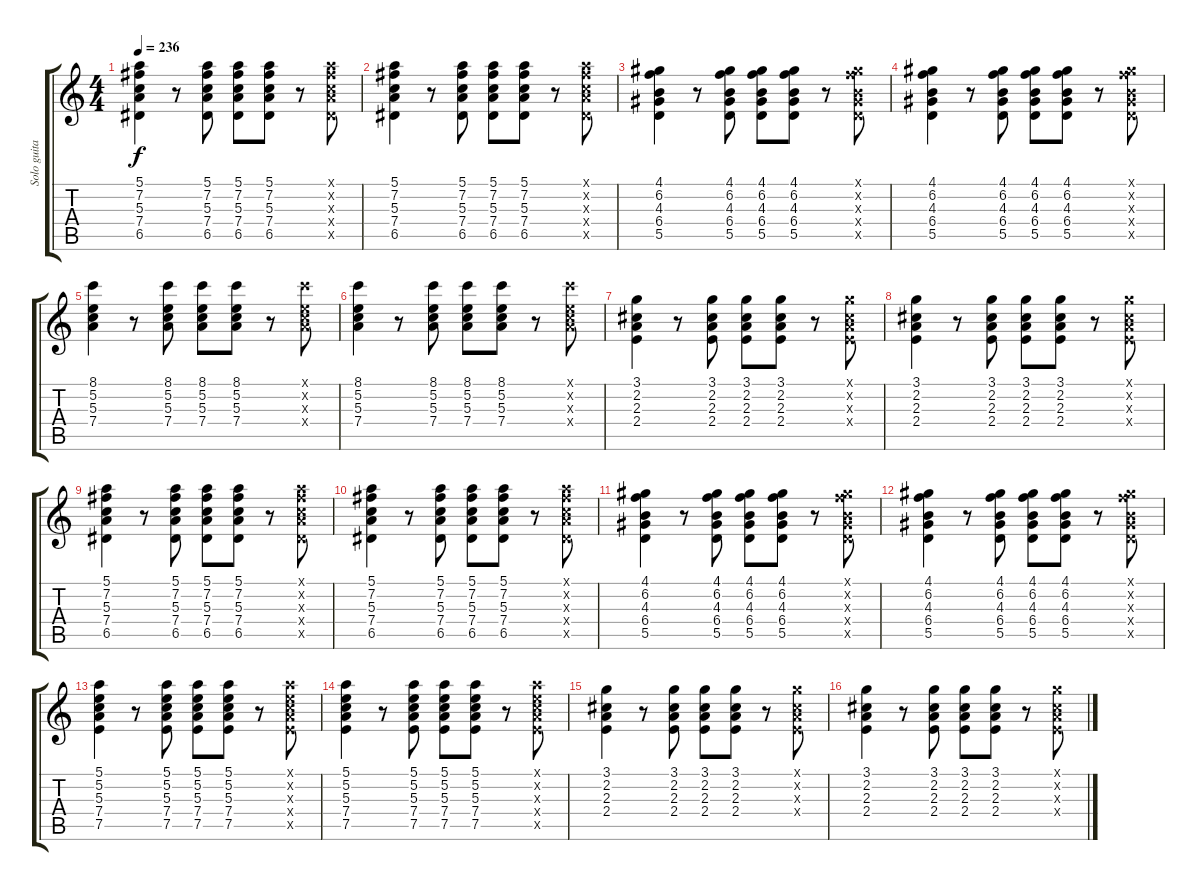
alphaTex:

\track ("Solo guitar" "Solo guita") {instrument acousticguitarsteel}
\staff {score tabs}
\tuning (E4 B3 G3 D3 A2 E2) {hide}
\ts (4 4)
\tempo 236
\clef g2
\ks c
(5.1 7.2 5.3 7.4 6.5).4{dy f} r.8 (5.1 7.2 5.3 7.4 6.5).8 (5.1 7.2 5.3 7.4 6.5).8 (5.1 7.2 5.3 7.4 6.5).8 r.8 (5.1{x} 7.2{x} 5.3{x} 7.4{x} 6.5{x}).8 |
(5.1 7.2 5.3 7.4 6.5).4 r.8 (5.1 7.2 5.3 7.4 6.5).8 (5.1 7.2 5.3 7.4 6.5).8 (5.1 7.2 5.3 7.4 6.5).8 r.8 (5.1{x} 7.2{x} 5.3{x} 7.4{x} 6.5{x}).8 |
(4.1 6.2 4.3 6.4 5.5).4 r.8 (4.1 6.2 4.3 6.4 5.5).8 (4.1 6.2 4.3 6.4 5.5).8 (4.1 6.2 4.3 6.4 5.5).8 r.8 (4.1{x} 6.2{x} 4.3{x} 6.4{x} 5.5{x}).8 |
(4.1 6.2 4.3 6.4 5.5).4 r.8 (4.1 6.2 4.3 6.4 5.5).8 (4.1 6.2 4.3 6.4 5.5).8 (4.1 6.2 4.3 6.4 5.5).8 r.8 (4.1{x} 6.2{x} 4.3{x} 6.4{x} 5.5{x}).8 |
(8.1 5.2 5.3 7.4).4 r.8 (8.1 5.2 5.3 7.4).8 (8.1 5.2 5.3 7.4).8 (8.1 5.2 5.3 7.4).8 r.8 (8.1{x} 5.2{x} 5.3{x} 7.4{x}).8 |
(8.1 5.2 5.3 7.4).4 r.8 (8.1 5.2 5.3 7.4).8 (8.1 5.2 5.3 7.4).8 (8.1 5.2 5.3 7.4).8 r.8 (8.1{x} 5.2{x} 5.3{x} 7.4{x}).8 |
(3.1 2.2 2.3 2.4).4 r.8 (3.1 2.2 2.3 2.4).8 (3.1 2.2 2.3 2.4).8 (3.1 2.2 2.3 2.4).8 r.8 (3.1{x} 2.2{x} 2.3{x} 2.4{x}).8 |
(3.1 2.2 2.3 2.4).4 r.8 (3.1 2.2 2.3 2.4).8 (3.1 2.2 2.3 2.4).8 (3.1 2.2 2.3 2.4).8 r.8 (3.1{x} 2.2{x} 2.3{x} 2.4{x}).8 |
(5.1 7.2 5.3 7.4 6.5).4 r.8 (5.1 7.2 5.3 7.4 6.5).8 (5.1 7.2 5.3 7.4 6.5).8 (5.1 7.2 5.3 7.4 6.5).8 r.8 (5.1{x} 7.2{x} 5.3{x} 7.4{x} 6.5{x}).8 |
(5.1 7.2 5.3 7.4 6.5).4 r.8 (5.1 7.2 5.3 7.4 6.5).8 (5.1 7.2 5.3 7.4 6.5).8 (5.1 7.2 5.3 7.4 6.5).8 r.8 (5.1{x} 7.2{x} 5.3{x} 7.4{x} 6.5{x}).8 |
(4.1 6.2 4.3 6.4 5.5).4 r.8 (4.1 6.2 4.3 6.4 5.5).8 (4.1 6.2 4.3 6.4 5.5).8 (4.1 6.2 4.3 6.4 5.5).8 r.8 (4.1{x} 6.2{x} 4.3{x} 6.4{x} 5.5{x}).8 |
(4.1 6.2 4.3 6.4 5.5).4 r.8 (4.1 6.2 4.3 6.4 5.5).8 (4.1 6.2 4.3 6.4 5.5).8 (4.1 6.2 4.3 6.4 5.5).8 r.8 (4.1{x} 6.2{x} 4.3{x} 6.4{x} 5.5{x}).8 |
(5.1 5.2 5.3 7.4 7.5).4 r.8 (5.1 5.2 5.3 7.4 7.5).8 (5.1 5.2 5.3 7.4 7.5).8 (5.1 5.2 5.3 7.4 7.5).8 r.8 (5.1{x} 5.2{x} 5.3{x} 7.4{x} 7.5{x}).8 |
(5.1 5.2 5.3 7.4 7.5).4 r.8 (5.1 5.2 5.3 7.4 7.5).8 (5.1 5.2 5.3 7.4 7.5).8 (5.1 5.2 5.3 7.4 7.5).8 r.8 (5.1{x} 5.2{x} 5.3{x} 7.4{x} 7.5{x}).8 |
(3.1 2.2 2.3 2.4).4 r.8 (3.1 2.2 2.3 2.4).8 (3.1 2.2 2.3 2.4).8 (3.1 2.2 2.3 2.4).8 r.8 (3.1{x} 2.2{x} 2.3{x} 2.4{x}).8 |
(3.1 2.2 2.3 2.4).4 r.8 (3.1 2.2 2.3 2.4).8 (3.1 2.2 2.3 2.4).8 (3.1 2.2 2.3 2.4).8 r.8 (3.1{x} 2.2{x} 2.3{x} 2.4{x}).8
